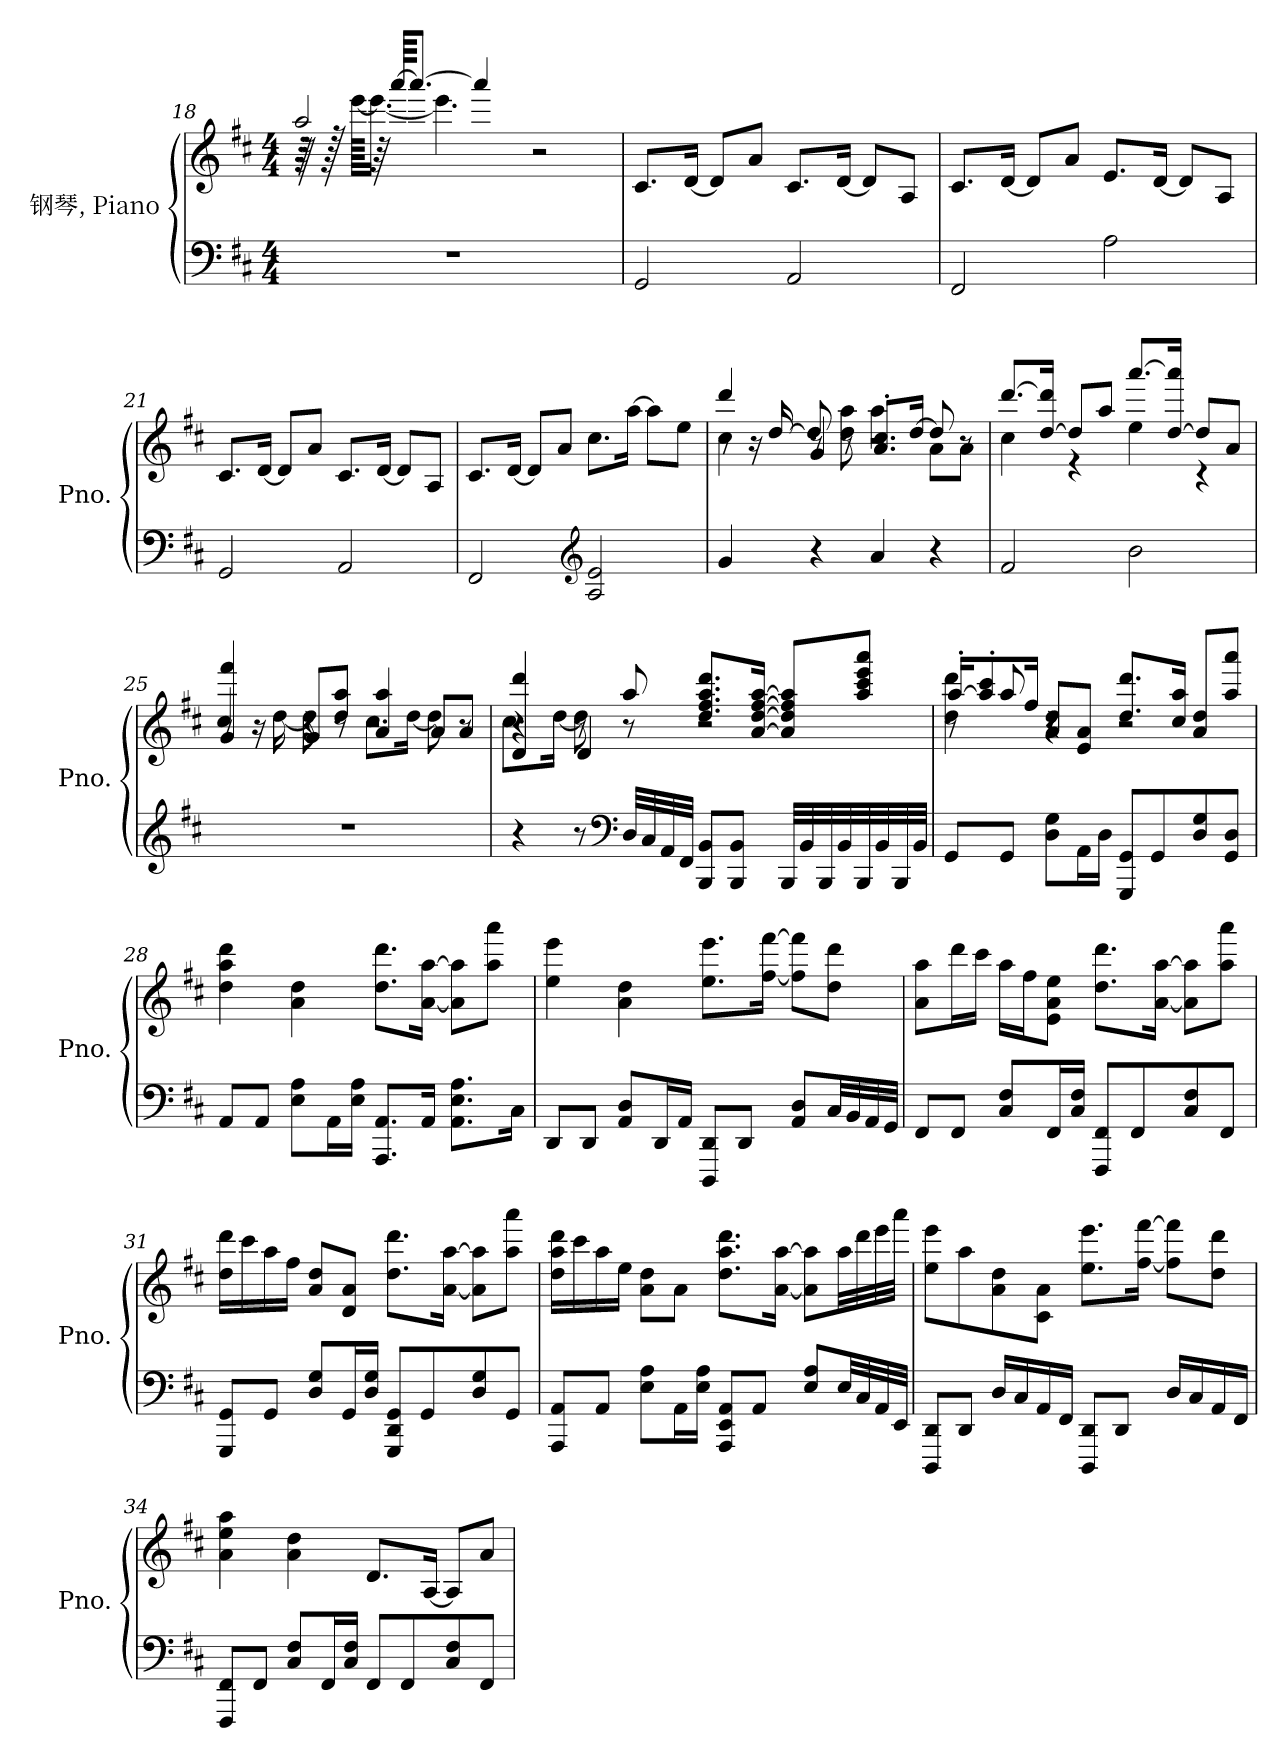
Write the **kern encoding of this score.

**kern	**kern
*part1	*part1
*staff2	*staff1
*I"钢琴, Piano	*
*I'Pno.	*
!!LO:LB:g=z
*clefF4	*clefG2
*k[f#c#]	*k[f#c#]
*M4/4	*M4/4
=18	=18
*	*^
*	*	*^
1r	32r	64r	2aa/
.	.	128r	.
.	.	[128eee\KKKLL	.
.	64r	16.eee\JJ_	.
.	[64aaa/KKKL	.	.
.	8.aaa/J_	.	.
.	.	4.eee\]	.
.	4aaa/]	.	.
.	2r	2r	2r
*	*v	*v	*v
=19	=19
2GG/	8.c#/L
.	[16d/Jk
.	8d/L]
.	8a/J
2AA/	8.c#/L
.	[16d/Jk
.	8d/L]
.	8A/J
!!LO:PB:g=z
=20	=20
2FF#/	8.c#/L
.	[16d/Jk
.	8d/L]
.	8a/J
2A\	8.e/L
.	[16d/Jk
.	8d/L]
.	8A/J
=21	=21
2GG/	8.c#/L
.	[16d/Jk
.	8d/L]
.	8a/J
2AA/	8.c#/L
.	[16d/Jk
.	8d/L]
.	8A/J
=22	=22
2FF#/	8.c#/L
.	[16d/Jk
.	8d/L]
.	8a/J
*clefG2	*
2A/ 2e/	8.cc#\L
.	[16aa\Jk
.	8aa\L]
.	8ee\J
=23	=23
*	*^
*	*	*^
4g/	4ddd/	4cc#\	8r
.	.	.	16r
.	.	.	[16dd/
4r	4g/	8r	8dd/]
.	.	8dd\ 8aa\	8r
4a/	2r	4aa\	8.a/' 8.cc#/'L
.	.	.	[16dd/Jk
4r	.	8a\L	8dd/]
.	.	8a\J	8r
*	*	*v	*v
!!LO:LB:g=z
=24	=24	=24
2f#/	[8.ddd/L	4cc#\
.	[16dd/ 16ddd/]Jk	.
.	8dd/L]	4r
.	8aa/J	.
2b\	[8.aaa/L	4ee\
.	[16dd/ 16aaa/]Jk	.
.	8dd/L]	4r
.	8a/J	.
=25	=25	=25
*	*	*^
1r	4g/ 4fff#/	8r	4cc#/
.	.	16r	.
.	.	[16dd\	.
.	4r	8dd\]	8g/L
.	.	8r	8dd/ 8aa/J
.	2r	8.cc#\L	4a/ 4aa/
.	.	[16dd\Jk	.
.	.	8dd\]	8a/L
.	.	8r	8a/J
=26	=26	=26	=26
4r	4d/ 4ddd/	8.cc#\L	4r
.	.	[16dd\Jk	.
8r	8r	8dd\]	4d/
*clefF4	*	*	*
32D/LLL	8aa/	8r	.
32C#/	.	.	.
32AA/	.	.	.
32FF#/JJJ	.	.	.
8BBB/ 8BB/L	8.dd/ 8.ff#/ 8.aa/ 8.ddd/L	2r	2r
8BBB/ 8BB/J	.	.	.
.	[16a/ [16dd/ [16ff#/ [16aa/Jk	.	.
32BBB/LLL	8a/] 8dd/] 8ff#/] 8aa/]L	.	.
32BB/	.	.	.
32BBB/	.	.	.
32BB/	.	.	.
32BBB/	8aa/ 8ccc#/ 8eee/ 8aaa/J	.	.
32BB/	.	.	.
32BBB/	.	.	.
32BB/JJJ	.	.	.
!!LO:LB:g=z	!!	!!
=27	=27	=27	=27
8GG/L	8r	4dd\ 4ddd\	[16aa'/KL
.	.	.	8aa/]' 8ccc#/'
8GG/J	8aa/	.	.
.	.	.	16ff#/Jk
8D\ 8G\L	4r	4r	8a/ 8dd/L
16AA\L	.	.	8e/ 8a/J
16D\JJ	.	.	.
8GGG/ 8GG/L	2r	2r	8.dd/ 8.ddd/L
8GG/	.	.	.
.	.	.	16cc#/ 16aa/Jk
8D/ 8G/	.	.	8a/ 8dd/L
8GG/ 8D/J	.	.	8aa/ 8aaa/J
*	*v	*v	*v
=28	=28
8AA/L	4dd\ 4aa\ 4ddd\
8AA/J	.
8E\ 8A\L	4a\ 4dd\
16AA\L	.
16E\ 16A\JJ	.
8.AAA/ 8.AA/L	8.dd\ 8.ddd\L
16AA/Jk	[16a\ [16aa\Jk
8.AA\ 8.E\ 8.A\L	8a\] 8aa\]L
.	8aa\ 8aaa\J
16C#\Jk	.
=29	=29
8DD/L	4ee\ 4eee\
8DD/J	.
8AA/ 8D/L	4a\ 4dd\
16DD/L	.
16AA/JJ	.
8DDD/ 8DD/L	8.ee\ 8.eee\L
8DD/J	.
.	[16ff#\ [16fff#\Jk
8AA/ 8D/L	8ff#\] 8fff#\]L
32C#/LL	8dd\ 8ddd\J
32BB/	.
32AA/	.
32GG/JJJ	.
!!LO:LB:g=z
=30	=30
8FF#/L	8a\ 8aa\L
8FF#/J	16ddd\L
.	16ccc#\JJ
8C#/ 8F#/L	16aa\LL
.	16ff#\J
16FF#/L	8e\ 8a\ 8ee\J
16C#/ 16F#/JJ	.
8FFF#/ 8FF#/L	8.dd\ 8.ddd\L
8FF#/	.
.	[16a\ [16aa\Jk
8C#/ 8F#/	8a\] 8aa\]L
8FF#/J	8aa\ 8aaa\J
=31	=31
8GGG/ 8GG/L	16dd\ 16ddd\LL
.	16ccc#\
8GG/J	16aa\
.	16ff#\JJ
8D/ 8G/L	8a/ 8dd/L
16GG/L	8d/ 8a/J
16D/ 16G/JJ	.
8GGG/ 8DD/ 8GG/L	8.dd\ 8.ddd\L
8GG/	.
.	[16a\ [16aa\Jk
8D/ 8G/	8a\] 8aa\]L
8GG/J	8aa\ 8aaa\J
=32	=32
8AAA/ 8AA/L	16dd\ 16aa\ 16ddd\LL
.	16ccc#\
8AA/J	16aa\
.	16ee\JJ
8E\ 8A\L	8a\ 8dd\L
16AA\L	8a\J
16E\ 16A\JJ	.
8AAA/ 8EE/ 8AA/L	8.dd\ 8.aa\ 8.ddd\L
8AA/J	.
.	[16a\ [16aa\Jk
8E/ 8A/L	8a\] 8aa\]L
32E/LL	32aa\LL
32C#/	32ddd\
32AA/	32eee\
32EE/JJJ	32aaa\JJJ
!!LO:LB:g=z
=33	=33
8DDD/ 8DD/L	8ee\ 8eee\L
8DD/J	8aa\
16D/LL	8a\ 8dd\
16C#/	.
16AA/	8c#\ 8a\J
16FF#/JJ	.
8DDD/ 8DD/L	8.ee\ 8.eee\L
8DD/J	.
.	[16ff#\ [16fff#\Jk
16D/LL	8ff#\] 8fff#\]L
16C#/	.
16AA/	8dd\ 8ddd\J
16FF#/JJ	.
=34	=34
8FFF#/ 8FF#/L	4a\ 4ee\ 4aa\
8FF#/J	.
8C#/ 8F#/L	4a\ 4dd\
16FF#/L	.
16C#/ 16F#/JJ	.
8FF#/L	8.d/L
8FF#/	.
.	[16A/Jk
8C#/ 8F#/	8A/L]
8FF#/J	8a/J
=	=
*-	*-
